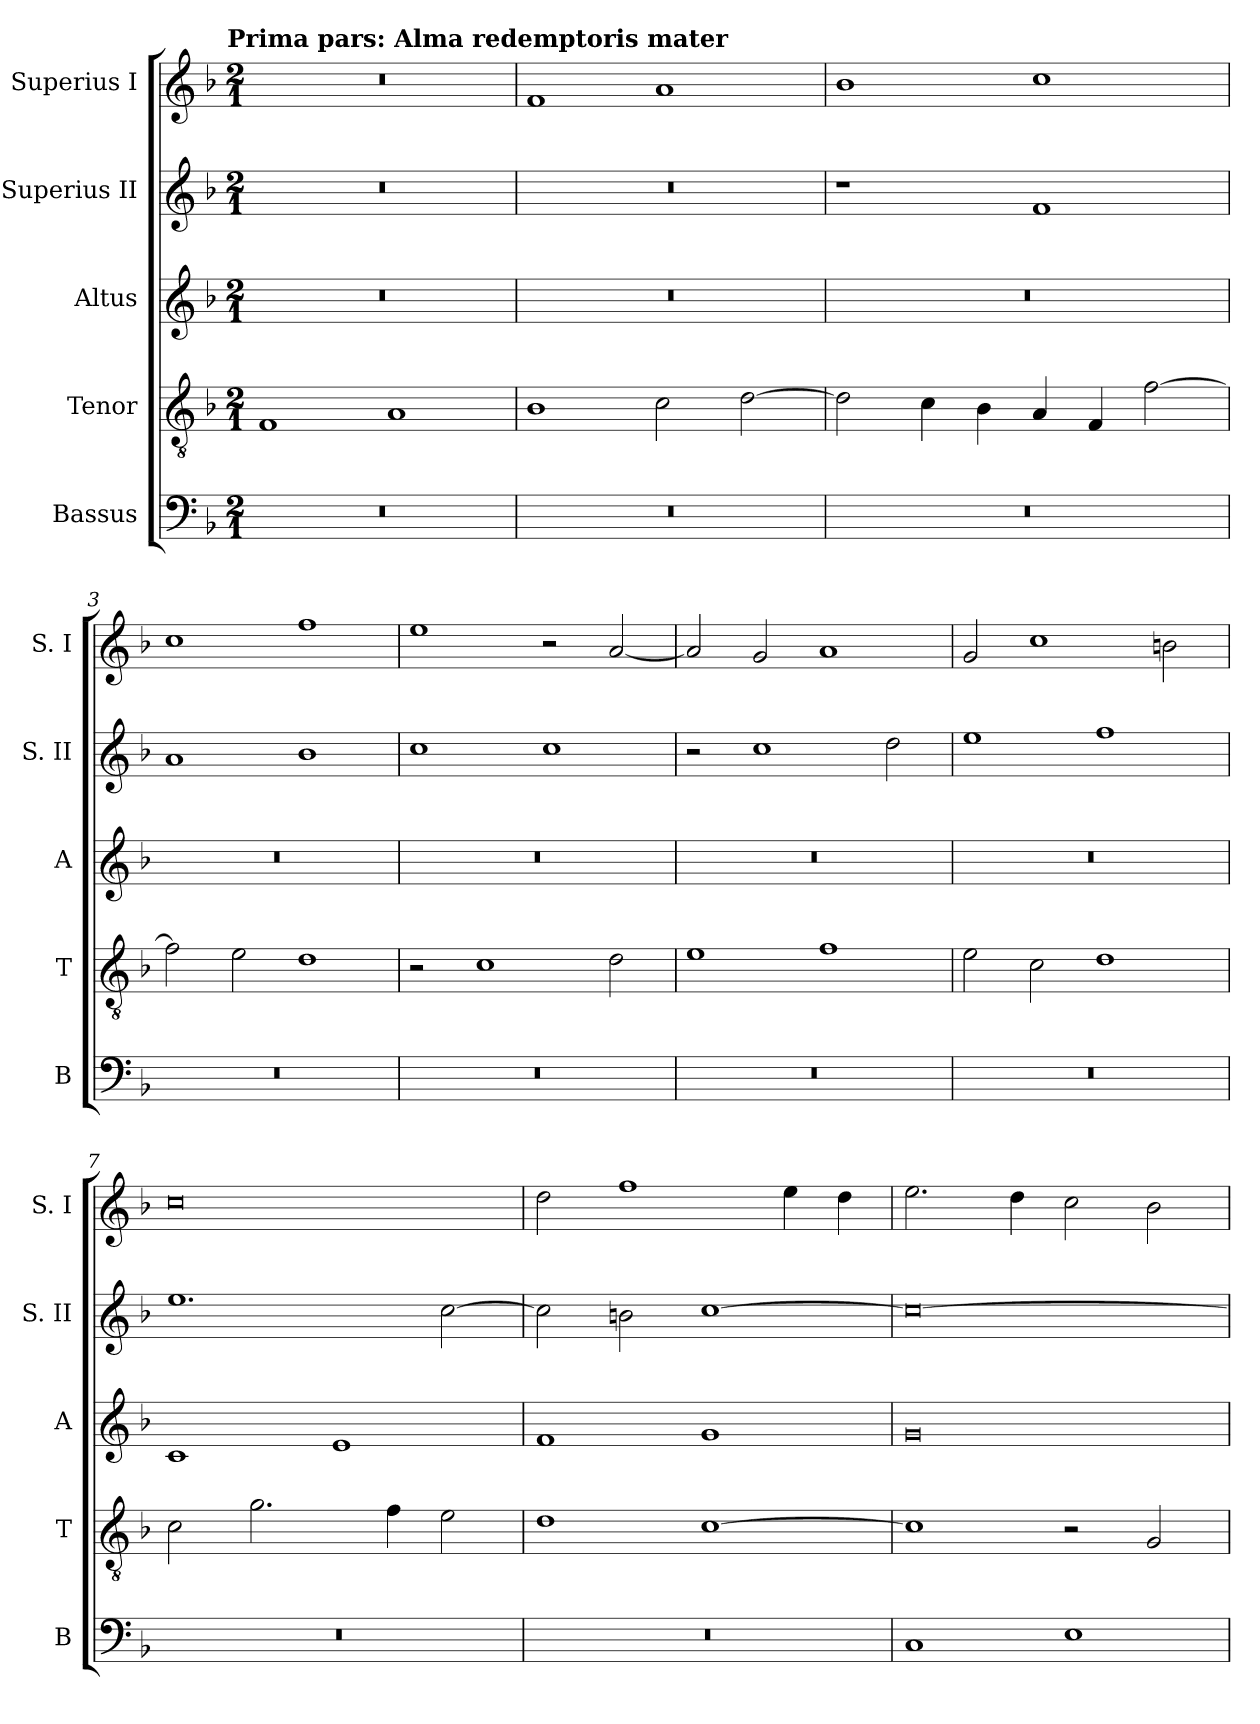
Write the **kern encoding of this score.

**kern	**kern	**kern	**kern	**kern
*part5	*part4	*part3	*part2	*part1
*staff5	*staff4	*staff3	*staff2	*staff1
*I"Bassus	*I"Tenor	*I"Altus	*I"Superius II	*I"Superius I
*I'B	*I'T	*I'A	*I'S. II	*I'S. I
*clefF4	*clefGv2	*clefG2	*clefG2	*clefG2
*k[b-]	*k[b-]	*k[b-]	*k[b-]	*k[b-]
*F:	*F:	*F:	*F:	*F:
!!LO:TX:omd:t=Prima pars&colon; Alma redemptoris mater
*M2/1	*M2/1	*M2/1	*M2/1	*M2/1
=	=	=	=	=
0r	1F	0r	0r	0r
.	1A	.	.	.
=1	=1	=1	=1	=1
0r	1B-	0r	0r	1f
.	2c	.	.	1a
.	[2d	.	.	.
=2	=2	=2	=2	=2
0r	2d]	0r	1r	1b-
.	4c	.	.	.
.	4B-	.	.	.
.	4A	.	1f	1cc
.	4F	.	.	.
.	[2f	.	.	.
=3	=3	=3	=3	=3
0r	2f]	0r	1a	1cc
.	2e	.	.	.
.	1d	.	1b-	1ff
=4	=4	=4	=4	=4
0r	2r	0r	1cc	1ee
.	1c	.	.	.
.	.	.	1cc	2r
.	2d	.	.	[2a
=5	=5	=5	=5	=5
0r	1e	0r	2r	2a]
.	.	.	1cc	2g
.	1f	.	.	1a
.	.	.	2dd	.
=6	=6	=6	=6	=6
0r	2e	0r	1ee	2g
.	2c	.	.	1cc
.	1d	.	1ff	.
.	.	.	.	2bn
=7	=7	=7	=7	=7
0r	2c	1c	1.ee	0cc
.	2.g	.	.	.
.	.	1e	.	.
.	4f	.	.	.
.	2e	.	[2cc	.
=8	=8	=8	=8	=8
0r	1d	1f	2cc]	2dd
.	.	.	2bn	1ff
.	[1c	1g	[1cc	.
.	.	.	.	4ee
.	.	.	.	4dd
=9	=9	=9	=9	=9
1C	1c]	0g	0cc_	2.ee
.	.	.	.	4dd
1E	2r	.	.	2cc
.	2G	.	.	2b-
=	=	=	=	=
*-	*-	*-	*-	*-
